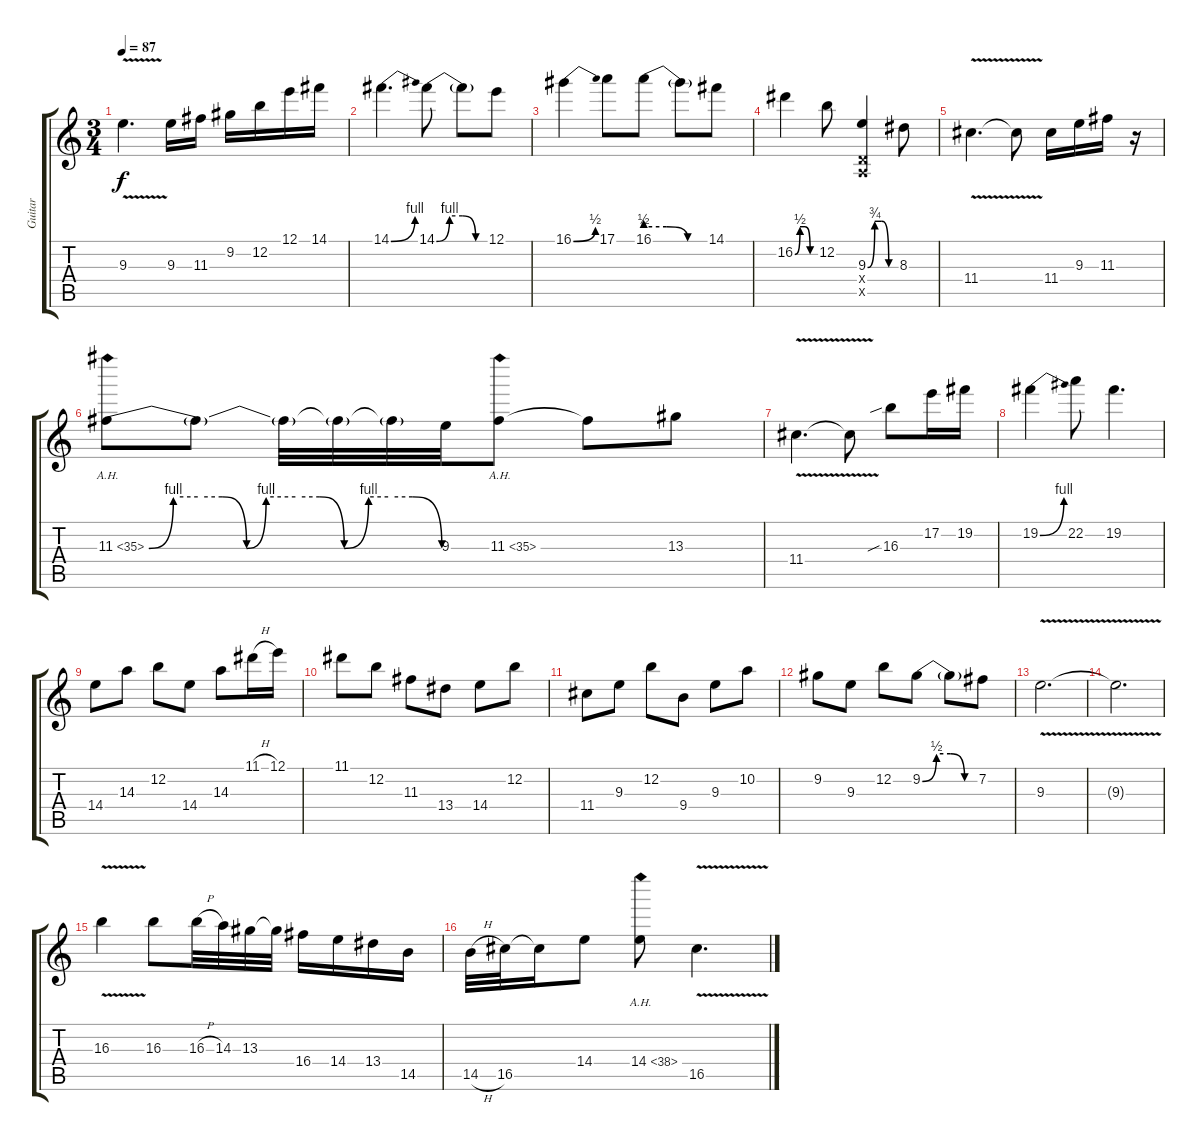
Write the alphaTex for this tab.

\track ("Guitar" "Guitar") {instrument distortionguitar}
\staff {score tabs}
\tuning (E4 B3 G3 D3 A2 E2) {hide}
\ts (3 4)
\tempo 87
\clef g2
\ks c
9.3{v}.4{d dy f} 9.3.16 11.3.16 9.2.16 12.2.16 12.1.16 14.1.16 |
14.1{be (bend 0 0 60 4)}.4{d} 14.1{be (custom 0 0 15 4 30 4 45 0 60 0)}.8 14.1{t}.8 12.1.8 |
16.1{be (bend 0 0 60 2)}.4 17.1.8 16.1{be (custom 0 2 20 2 40 0 60 0)}.8 16.1{t}.8 14.1.8 |
16.2{be (custom 0 0 15 2 30 2 45 0 60 0)}.4 12.2.8 (9.3{be (custom 0 0 15 3 30 3 45 0 60 0)} 0.4{x} 0.5{x}).4 8.3.8 |
11.4{v}.4{d} 11.4{t}.8 11.4.16 9.3.16 11.3.16 r.16 |
11.3{be (custom 0 0 5 4 10 4 15 4 20 0 24 4 30 4 35 4 40 0 45 4 49 4 54 4 60 0) ah 24}.8 11.3{t}.8 11.3{t}.32 11.3{t}.32 11.3{t}.32 9.3.32 11.3{ah 24}.8 11.3{t}.8 13.3.8 |
11.4{v}.4{d} 11.4{t}.8 16.3{sib}.8 17.2.16 19.2.16 |
19.2{be (bend 0 0 60 4)}.4 22.2.8 19.2.4{d} |
14.4.8 14.3.8 12.2.8 14.4.8 14.3.8 11.1{h}.16 12.1.16 |
11.1.8 12.2.8 11.3.8 13.4.8 14.4.8 12.2.8 |
11.4.8 9.3.8 12.2.8 9.4.8 9.3.8 10.2.8 |
9.2.8 9.3.8 12.2.8 9.2{be (custom 0 0 15 2 30 2 45 0 60 0)}.8 9.2{t}.8 7.2.8 |
9.3{v}.2{d} |
9.3{t}.2{d} |
16.3{v}.4 16.3.8 16.3{h}.32 14.3.32 13.3.32 13.3{t}.32 16.4.16 14.4.16 13.4.16 14.5.16 |
14.5{h}.32 16.5.32 16.5{t}.16 14.4.8 14.4{ah 24}.8 16.5{v}.4{d}
